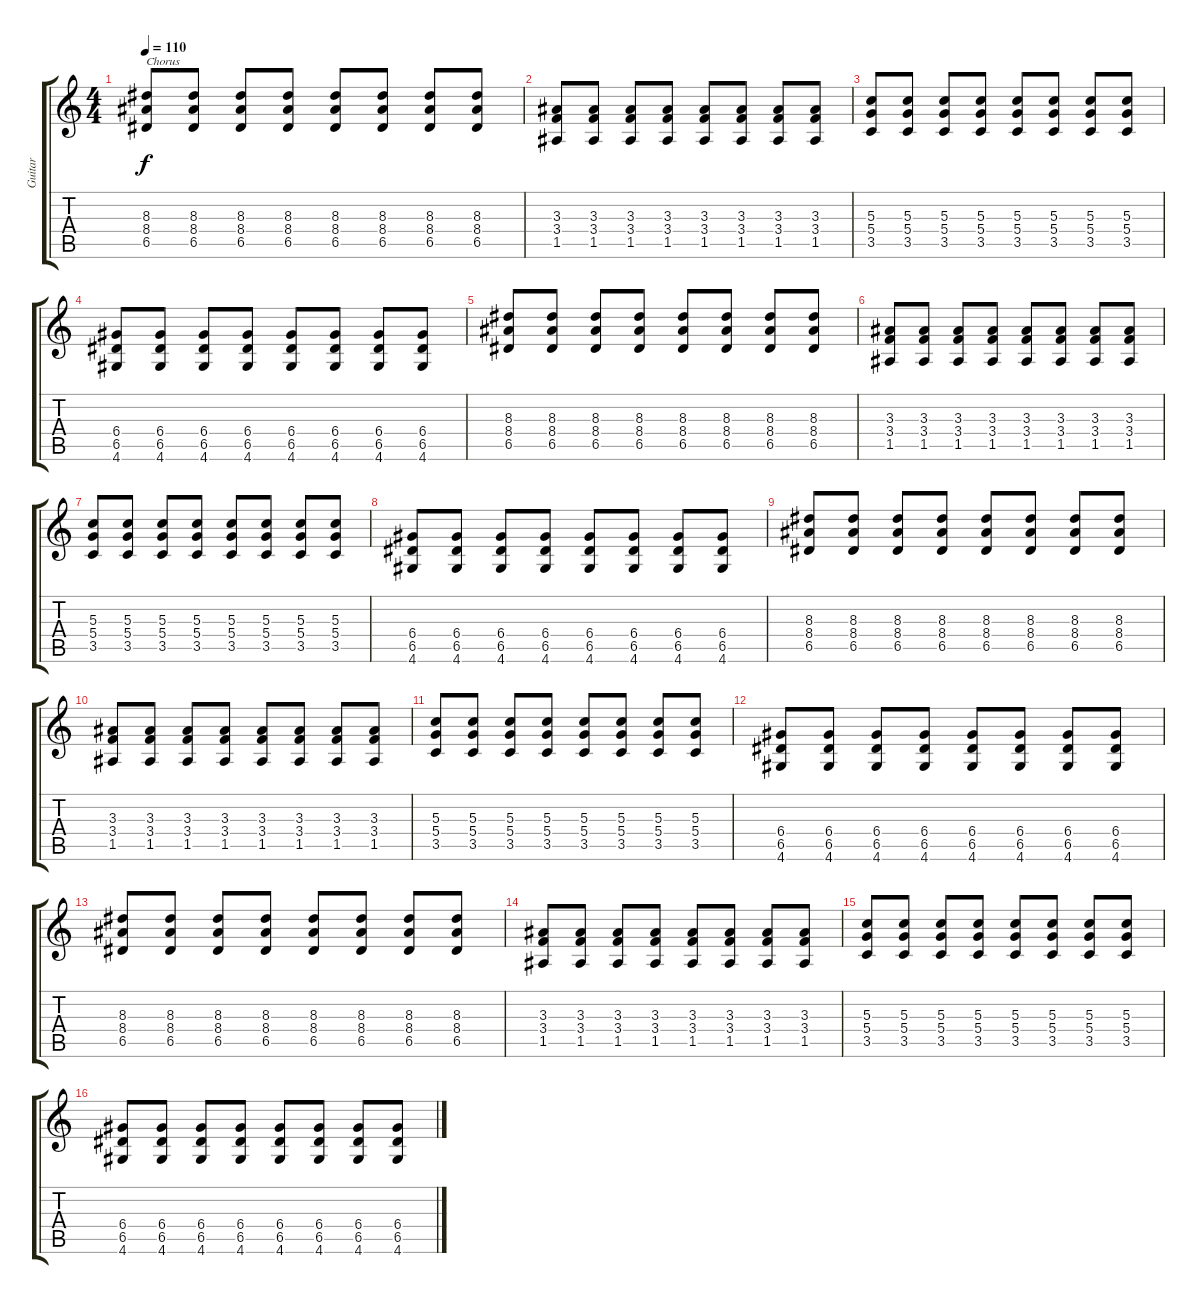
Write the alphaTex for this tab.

\track ("Guitar" "Guitar") {instrument electricguitarclean}
\staff {score tabs}
\tuning (E4 B3 G3 D3 A2 E2) {hide}
\ts (4 4)
\tempo 110
\clef g2
\ks c
(8.3 8.4 6.5).8{txt "Chorus" dy f} (8.3 8.4 6.5).8 (8.3 8.4 6.5).8 (8.3 8.4 6.5).8 (8.3 8.4 6.5).8 (8.3 8.4 6.5).8 (8.3 8.4 6.5).8 (8.3 8.4 6.5).8 |
(3.3 3.4 1.5).8 (3.3 3.4 1.5).8 (3.3 3.4 1.5).8 (3.3 3.4 1.5).8 (3.3 3.4 1.5).8 (3.3 3.4 1.5).8 (3.3 3.4 1.5).8 (3.3 3.4 1.5).8 |
(5.3 5.4 3.5).8 (5.3 5.4 3.5).8 (5.3 5.4 3.5).8 (5.3 5.4 3.5).8 (5.3 5.4 3.5).8 (5.3 5.4 3.5).8 (5.3 5.4 3.5).8 (5.3 5.4 3.5).8 |
(6.4 6.5 4.6).8 (6.4 6.5 4.6).8 (6.4 6.5 4.6).8 (6.4 6.5 4.6).8 (6.4 6.5 4.6).8 (6.4 6.5 4.6).8 (6.4 6.5 4.6).8 (6.4 6.5 4.6).8 |
(8.3 8.4 6.5).8 (8.3 8.4 6.5).8 (8.3 8.4 6.5).8 (8.3 8.4 6.5).8 (8.3 8.4 6.5).8 (8.3 8.4 6.5).8 (8.3 8.4 6.5).8 (8.3 8.4 6.5).8 |
(3.3 3.4 1.5).8 (3.3 3.4 1.5).8 (3.3 3.4 1.5).8 (3.3 3.4 1.5).8 (3.3 3.4 1.5).8 (3.3 3.4 1.5).8 (3.3 3.4 1.5).8 (3.3 3.4 1.5).8 |
(5.3 5.4 3.5).8 (5.3 5.4 3.5).8 (5.3 5.4 3.5).8 (5.3 5.4 3.5).8 (5.3 5.4 3.5).8 (5.3 5.4 3.5).8 (5.3 5.4 3.5).8 (5.3 5.4 3.5).8 |
(6.4 6.5 4.6).8 (6.4 6.5 4.6).8 (6.4 6.5 4.6).8 (6.4 6.5 4.6).8 (6.4 6.5 4.6).8 (6.4 6.5 4.6).8 (6.4 6.5 4.6).8 (6.4 6.5 4.6).8 |
(8.3 8.4 6.5).8 (8.3 8.4 6.5).8 (8.3 8.4 6.5).8 (8.3 8.4 6.5).8 (8.3 8.4 6.5).8 (8.3 8.4 6.5).8 (8.3 8.4 6.5).8 (8.3 8.4 6.5).8 |
(3.3 3.4 1.5).8 (3.3 3.4 1.5).8 (3.3 3.4 1.5).8 (3.3 3.4 1.5).8 (3.3 3.4 1.5).8 (3.3 3.4 1.5).8 (3.3 3.4 1.5).8 (3.3 3.4 1.5).8 |
(5.3 5.4 3.5).8 (5.3 5.4 3.5).8 (5.3 5.4 3.5).8 (5.3 5.4 3.5).8 (5.3 5.4 3.5).8 (5.3 5.4 3.5).8 (5.3 5.4 3.5).8 (5.3 5.4 3.5).8 |
(6.4 6.5 4.6).8 (6.4 6.5 4.6).8 (6.4 6.5 4.6).8 (6.4 6.5 4.6).8 (6.4 6.5 4.6).8 (6.4 6.5 4.6).8 (6.4 6.5 4.6).8 (6.4 6.5 4.6).8 |
(8.3 8.4 6.5).8 (8.3 8.4 6.5).8 (8.3 8.4 6.5).8 (8.3 8.4 6.5).8 (8.3 8.4 6.5).8 (8.3 8.4 6.5).8 (8.3 8.4 6.5).8 (8.3 8.4 6.5).8 |
(3.3 3.4 1.5).8 (3.3 3.4 1.5).8 (3.3 3.4 1.5).8 (3.3 3.4 1.5).8 (3.3 3.4 1.5).8 (3.3 3.4 1.5).8 (3.3 3.4 1.5).8 (3.3 3.4 1.5).8 |
(5.3 5.4 3.5).8 (5.3 5.4 3.5).8 (5.3 5.4 3.5).8 (5.3 5.4 3.5).8 (5.3 5.4 3.5).8 (5.3 5.4 3.5).8 (5.3 5.4 3.5).8 (5.3 5.4 3.5).8 |
(6.4 6.5 4.6).8 (6.4 6.5 4.6).8 (6.4 6.5 4.6).8 (6.4 6.5 4.6).8 (6.4 6.5 4.6).8 (6.4 6.5 4.6).8 (6.4 6.5 4.6).8 (6.4 6.5 4.6).8
